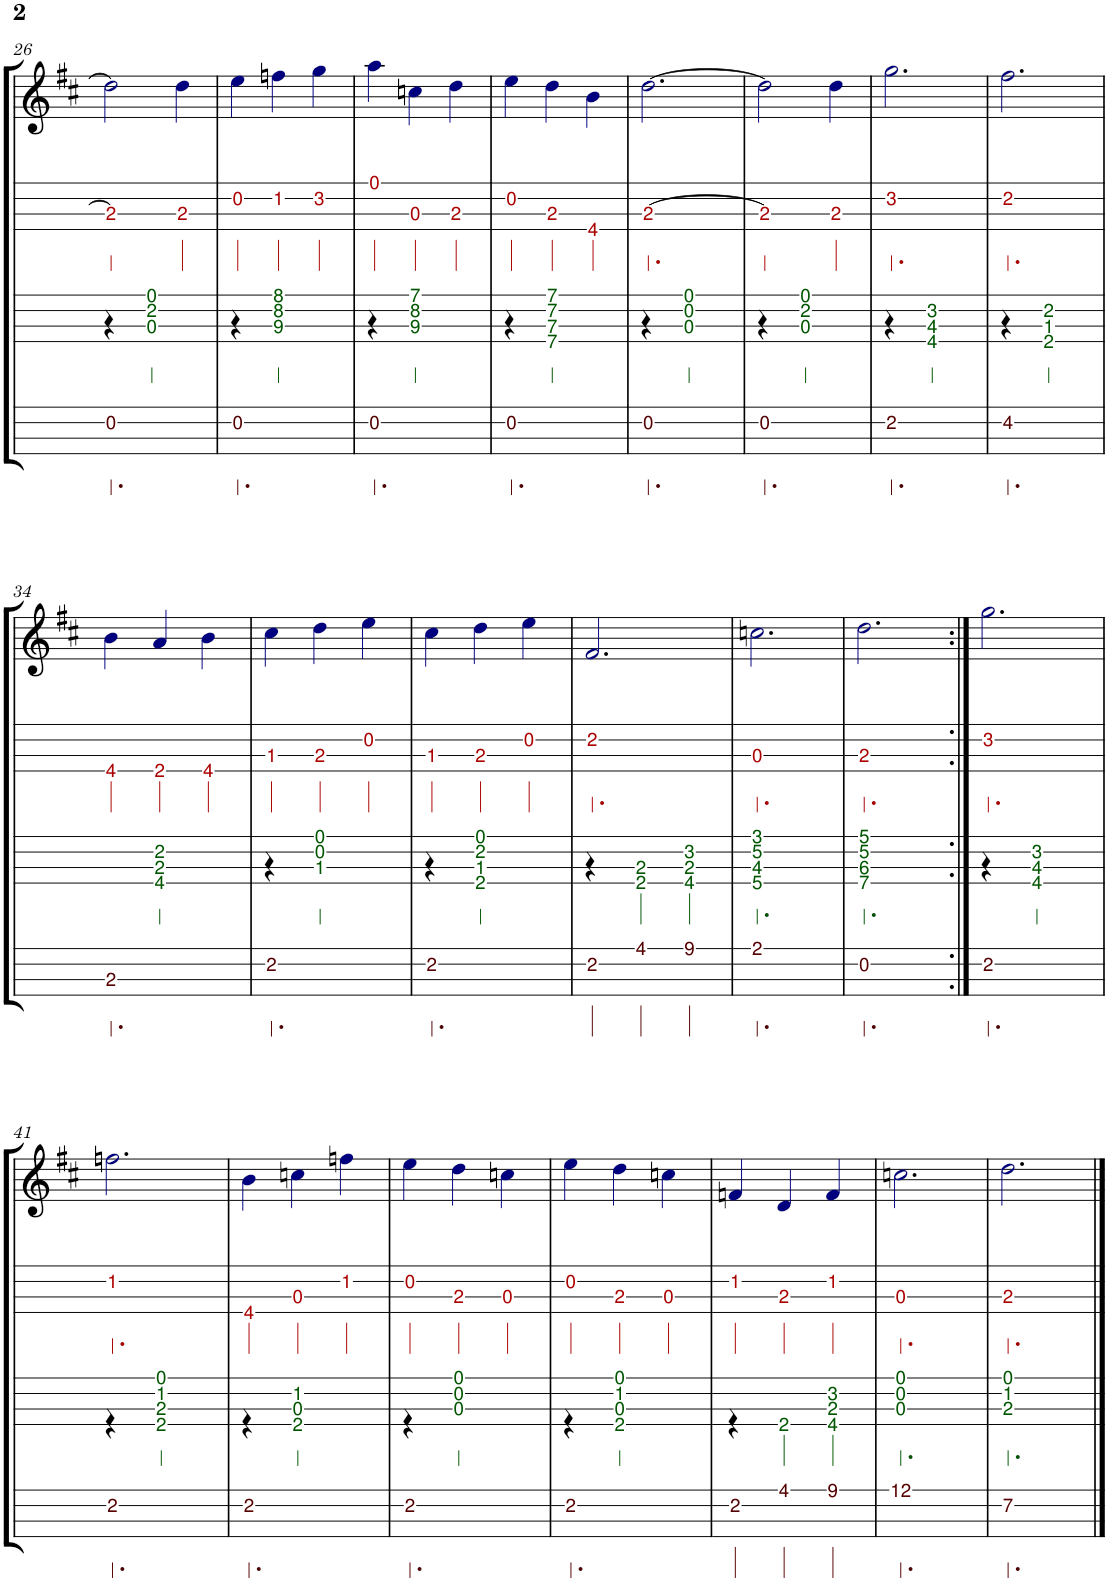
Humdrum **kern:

**kern	**kern	**kern	**kern
*part4	*part3	*part2	*part1
*staff4	*staff3	*staff2	*staff1
*I"Bass Guitar	*I"Ukulele	*I"Ukulele	*I"Mandolin
!!LO:PB:g=z
*	*	*	*clefG2
*k[f#c#]	*k[f#c#]	*k[f#c#]	*k[f#c#]
*D:	*D:	*D:	*D:
*M3/4	*M3/4	*M3/4	*M3/4
=26	=26	=26	=26
2.DDi\	4r	2dj\]	2ddZ\]
.	2cV\ 2f#V\ 2aV\	.	.
.	.	4dj\	4ddZ\
=27	=27	=27	=27
2.DDi\	4r	4ej\	4eeZ\
.	2aV\ 2ccV\ 2ffV\	4fj\	4ffnZ\
.	.	4gj\	4ggZ\
=28	=28	=28	=28
2.DDi\	4r	4aj\	4aaZ\
.	2aV\ 2ccV\ 2eeV\	4cj\	4ccnZ\
.	.	4dj\	4ddZ\
=29	=29	=29	=29
2.DDi\	4r	4ej\	4eeZ\
.	2dV\ 2gV\ 2bV\ 2eeV\	4dj\	4ddZ\
.	.	4Bj\	4bZ\
=30	=30	=30	=30
2.DDi\	4r	[2.dj\	[2.ddZ\
.	2cV\ 2eV\ 2aV\	.	.
=31	=31	=31	=31
2.DDi\	4r	2dj\]	2ddZ\]
.	2cV\ 2f#V\ 2aV\	.	.
.	.	4dj\	4ddZ\
=32	=32	=32	=32
2.EEi\	4r	2.gj\	2.ggZ\
.	2BV\ 2eV\ 2gV\	.	.
=33	=33	=33	=33
2.FF#i\	4r	2.f#j\	2.ff#Z\
.	2AV\ 2c#V\ 2f#V\	.	.
!!LO:LB:g=z
=34	=34	=34	=34
*	*^	*	*
2.BBBi\	4ryy	4ryy	4Bj\	4bZ\
.	2BV\ 2dV\ 2f#V\	2ryy	4Aj\	4aZ/
.	.	.	4Bj\	4bZ\
*	*v	*v	*	*
=35	=35	=35	=35
2.EEi\	4r	4c#j\	4cc#Z\
.	2c#V\ 2eV\ 2aV\	4dj\	4ddZ\
.	.	4ej\	4eeZ\
=36	=36	=36	=36
2.EEi\	4r	4c#j\	4cc#Z\
.	2AV\ 2c#V\ 2f#V\ 2aV\	4dj\	4ddZ\
.	.	4ej\	4eeZ\
=37	=37	=37	=37
4EEi\	4r	2.f#j\	2.f#Z/
4BBi\	4AV\ 4dV\	.	.
4Ei\	4BV\ 4dV\ 4gV\	.	.
=38	=38	=38	=38
2.AAi\	2.cV\ 2.eV\ 2.aV\ 2.ccV\	2.cj\	2.ccnZ\
=39	=39	=39	=39
2.DDi\	2.dV\ 2.f#V\ 2.aV\ 2.ddV\	2.dj\	2.ddZ\
=40:|!	=40:|!	=40:|!	=40:|!
2.EEi\	4r	2.gj\	2.ggZ\
.	2BV\ 2eV\ 2gV\	.	.
!!LO:LB:g=z
=41	=41	=41	=41
*	*^	*	*
2.EEi\	2.ryy	4r	2.fj\	2.ffnZ\
.	.	2AV\ 2dV\ 2fV\ 2aV\	.	.
=42	=42	=42	=42	=42
2.EEi\	2.ryy	4r	4Bj\	4bZ\
.	.	2AV\ 2cV\ 2fV\	4cj\	4ccnZ\
.	.	.	4fj\	4ffnZ\
=43	=43	=43	=43	=43
2.EEi\	2.ryy	4r	4ej\	4eeZ\
.	.	2cV\ 2eV\ 2aV\	4dj\	4ddZ\
.	.	.	4cj\	4ccnZ\
=44	=44	=44	=44	=44
2.EEi\	2.ryy	4r	4ej\	4eeZ\
.	.	2AV\ 2cV\ 2fV\ 2aV\	4dj\	4ddZ\
.	.	.	4cj\	4ccnZ\
=45	=45	=45	=45	=45
4EEi\	2.ryy	4r	4fj\	4fnZ/
4BBi\	.	4AV\	4dj\	4dZ/
4Ei\	.	4BV\ 4dV\ 4gV\	4fj\	4fZ/
*	*v	*v	*	*
=46	=46	=46	=46
2.Gi\	2.cV\ 2.eV\ 2.aV\	2.cj\	2.ccnZ\
=47	=47	=47	=47
2.AAi\	2.dV\ 2.fV\ 2.aV\	2.dj\	2.ddZ\
==	==	==	==
*-	*-	*-	*-
